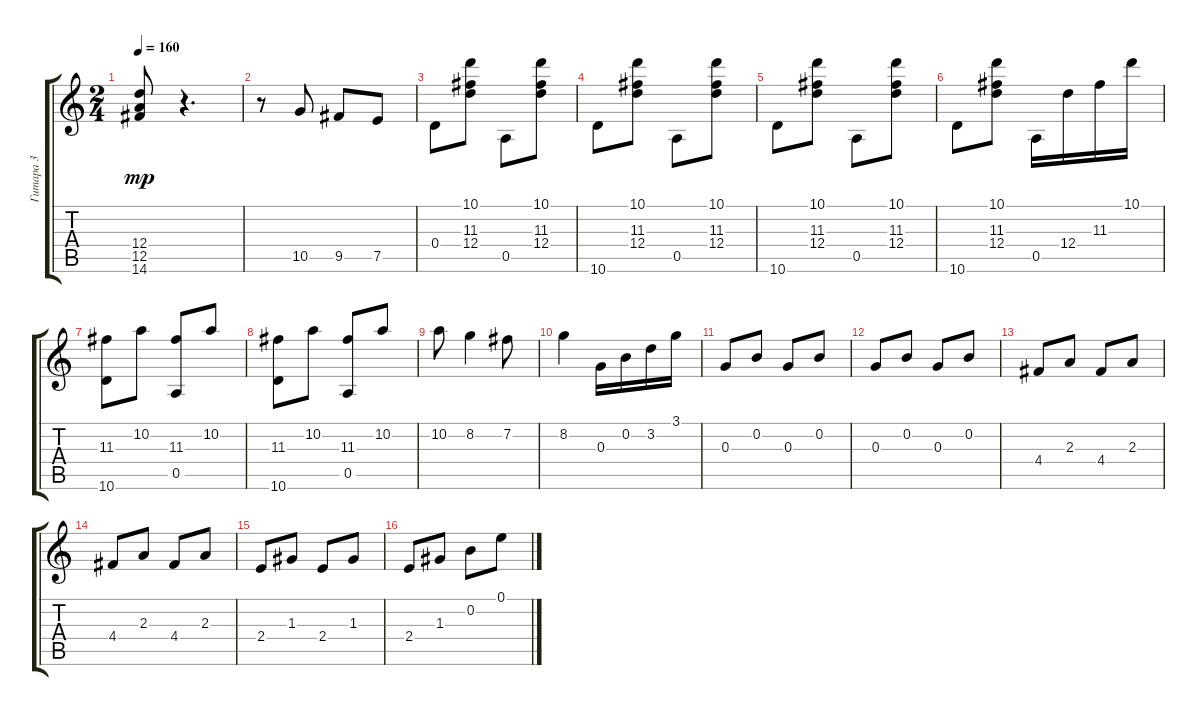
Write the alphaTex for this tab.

\track ("Гитара 3" "Гитара 3") {instrument acousticguitarnylon}
\staff {score tabs}
\tuning (E4 B3 G3 D3 A2 E2) {hide}
\ts (2 4)
\tempo 160
\clef g2
\ks c
(12.4 12.5 14.6).8{dy mp} r.4{d} |
r.8 10.5.8 9.5.8 7.5.8 |
0.4.8 (10.1 11.3 12.4).8 0.5.8 (10.1 11.3 12.4).8 |
10.6.8 (10.1 11.3 12.4).8 0.5.8 (10.1 11.3 12.4).8 |
10.6.8 (10.1 11.3 12.4).8 0.5.8 (10.1 11.3 12.4).8 |
10.6.8 (10.1 11.3 12.4).8 0.5.16 12.4.16 11.3.16 10.1.16 |
(11.3 10.6).8 10.2.8 (11.3 0.5).8 10.2.8 |
(11.3 10.6).8 10.2.8 (11.3 0.5).8 10.2.8 |
10.2.8 8.2.4 7.2.8 |
8.2.4 0.3.16 0.2.16 3.2.16 3.1.16 |
0.3.8 0.2.8 0.3.8 0.2.8 |
0.3.8 0.2.8 0.3.8 0.2.8 |
4.4.8 2.3.8 4.4.8 2.3.8 |
4.4.8 2.3.8 4.4.8 2.3.8 |
2.4.8 1.3.8 2.4.8 1.3.8 |
2.4.8 1.3.8 0.2.8 0.1.8
